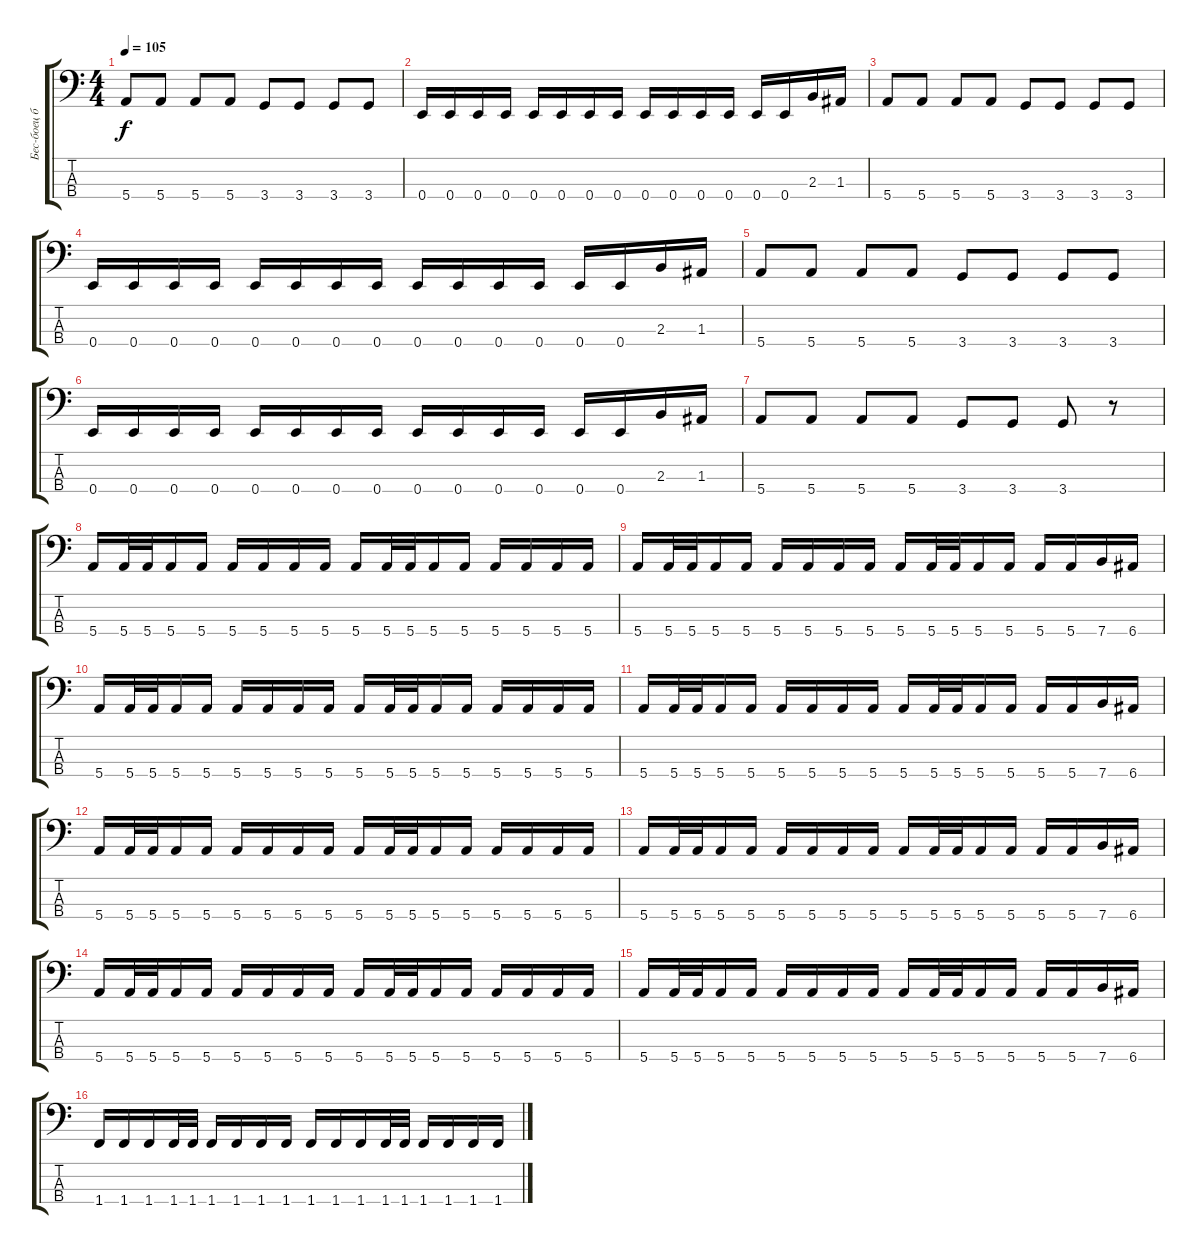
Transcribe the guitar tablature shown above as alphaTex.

\track ("Бес-боец басуха" "Бес-боец б") {instrument electricbassfinger}
\staff {score tabs}
\tuning (G2 D2 A1 E1) {hide}
\ts (4 4)
\tempo 105
\clef f4
\ks c
5.4.8{dy f} 5.4.8 5.4.8 5.4.8 3.4.8 3.4.8 3.4.8 3.4.8 |
0.4.16 0.4.16 0.4.16 0.4.16 0.4.16 0.4.16 0.4.16 0.4.16 0.4.16 0.4.16 0.4.16 0.4.16 0.4.16 0.4.16 2.3.16 1.3.16 |
5.4.8 5.4.8 5.4.8 5.4.8 3.4.8 3.4.8 3.4.8 3.4.8 |
0.4.16 0.4.16 0.4.16 0.4.16 0.4.16 0.4.16 0.4.16 0.4.16 0.4.16 0.4.16 0.4.16 0.4.16 0.4.16 0.4.16 2.3.16 1.3.16 |
5.4.8 5.4.8 5.4.8 5.4.8 3.4.8 3.4.8 3.4.8 3.4.8 |
0.4.16 0.4.16 0.4.16 0.4.16 0.4.16 0.4.16 0.4.16 0.4.16 0.4.16 0.4.16 0.4.16 0.4.16 0.4.16 0.4.16 2.3.16 1.3.16 |
5.4.8 5.4.8 5.4.8 5.4.8 3.4.8 3.4.8 3.4.8 r.8 |
5.4.16 5.4.32 5.4.32 5.4.16 5.4.16 5.4.16 5.4.16 5.4.16 5.4.16 5.4.16 5.4.32 5.4.32 5.4.16 5.4.16 5.4.16 5.4.16 5.4.16 5.4.16 |
5.4.16 5.4.32 5.4.32 5.4.16 5.4.16 5.4.16 5.4.16 5.4.16 5.4.16 5.4.16 5.4.32 5.4.32 5.4.16 5.4.16 5.4.16 5.4.16 7.4.16 6.4.16 |
5.4.16 5.4.32 5.4.32 5.4.16 5.4.16 5.4.16 5.4.16 5.4.16 5.4.16 5.4.16 5.4.32 5.4.32 5.4.16 5.4.16 5.4.16 5.4.16 5.4.16 5.4.16 |
5.4.16 5.4.32 5.4.32 5.4.16 5.4.16 5.4.16 5.4.16 5.4.16 5.4.16 5.4.16 5.4.32 5.4.32 5.4.16 5.4.16 5.4.16 5.4.16 7.4.16 6.4.16 |
5.4.16 5.4.32 5.4.32 5.4.16 5.4.16 5.4.16 5.4.16 5.4.16 5.4.16 5.4.16 5.4.32 5.4.32 5.4.16 5.4.16 5.4.16 5.4.16 5.4.16 5.4.16 |
5.4.16 5.4.32 5.4.32 5.4.16 5.4.16 5.4.16 5.4.16 5.4.16 5.4.16 5.4.16 5.4.32 5.4.32 5.4.16 5.4.16 5.4.16 5.4.16 7.4.16 6.4.16 |
5.4.16 5.4.32 5.4.32 5.4.16 5.4.16 5.4.16 5.4.16 5.4.16 5.4.16 5.4.16 5.4.32 5.4.32 5.4.16 5.4.16 5.4.16 5.4.16 5.4.16 5.4.16 |
5.4.16 5.4.32 5.4.32 5.4.16 5.4.16 5.4.16 5.4.16 5.4.16 5.4.16 5.4.16 5.4.32 5.4.32 5.4.16 5.4.16 5.4.16 5.4.16 7.4.16 6.4.16 |
1.4.16 1.4.16 1.4.16 1.4.32 1.4.32 1.4.16 1.4.16 1.4.16 1.4.16 1.4.16 1.4.16 1.4.16 1.4.32 1.4.32 1.4.16 1.4.16 1.4.16 1.4.16
